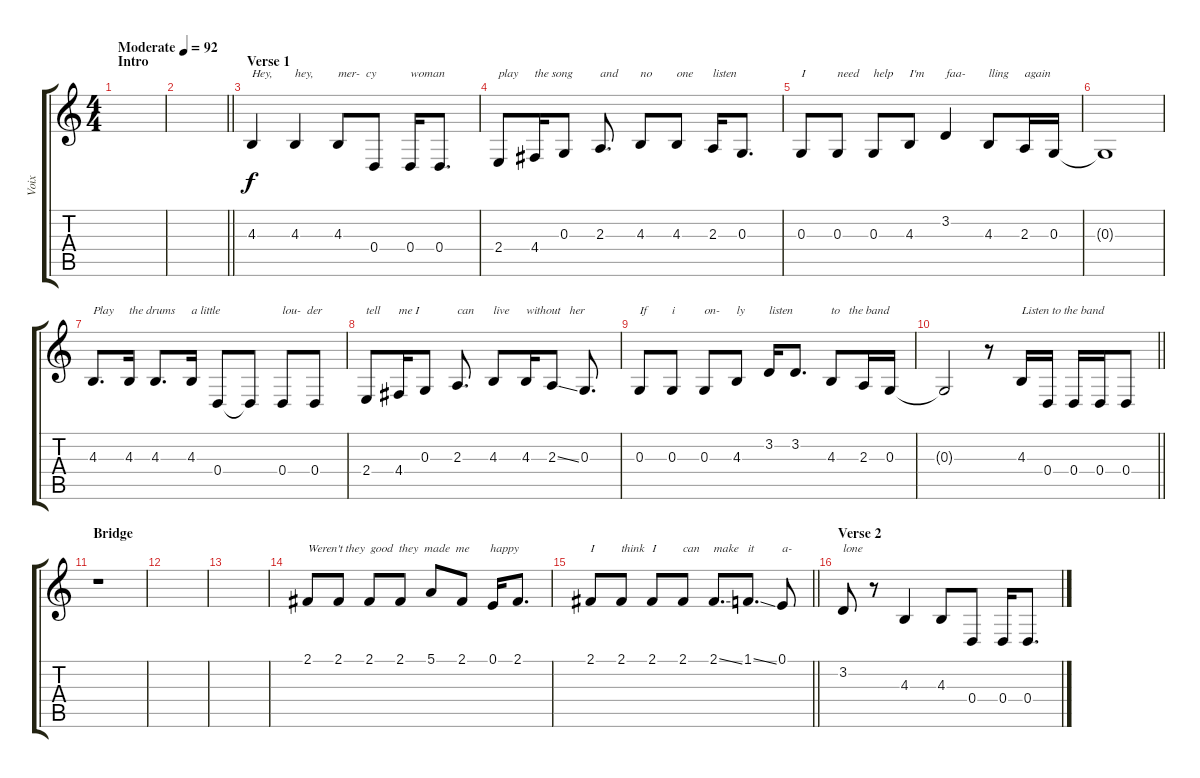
\track ("Voix" "Voix") {instrument baritonesax}
\staff {score tabs}
\tuning (E4 B3 G3 D3 A2 E2) {hide}
\ts (4 4)
\section ("" "Intro")
\tempo (92 "Moderate")
\clef g2
\ks c
|
\barLineRight lightlight
|
\section ("" "Verse 1")
4.3.4{txt "Hey,"} 4.3.4{txt "hey,"} 4.3.8{txt "mer-  cy"} 0.4.8 0.4.16{txt "woman"} 0.4.8{d} |
2.4.8{txt "play"} 4.4.16{txt "the song"} 0.3.8 2.3.8{d txt "and"} 4.3.8{txt "no"} 4.3.8{txt "one"} 2.3.16{txt "listen"} 0.3.8{d} |
0.3.8{txt "I "} 0.3.8{txt "need"} 0.3.8{txt "help"} 4.3.8{txt "I'm"} 3.2.4{txt "faa-"} 4.3.8{txt "lling"} 2.3.16{txt "again"} 0.3.16 |
0.3{t}.1 |
4.3.8{d txt "Play"} 4.3.16{txt "the drums"} 4.3.8{d} 4.3.16{txt "a little"} 0.4.8 0.4{t}.8 0.4.8{txt "lou-  der"} 0.4.8 |
2.4.8{txt "tell"} 4.4.16{txt "me I"} 0.3.8 2.3.8{d txt "can"} 4.3.8{txt "live"} 4.3.16{txt "without   her"} 2.3{ss}.8 0.3.8{d} |
0.3.8{txt "If"} 0.3.8{txt "i"} 0.3.8{txt "on-"} 4.3.8{txt "ly"} 3.2.16{txt "listen"} 3.2.8{d} 4.3.8{txt "to   the band"} 2.3.16 0.3.16 |
\barLineRight lightlight
0.3{t}.2 r.8 4.3.16{txt "Listen to the band"} 0.4.16 0.4.16 0.4.16 0.4.8 |
\section ("" "Bridge")
r.1 |
|
|
2.1.8{txt "Weren't they  good  they  made  me       happy"} 2.1.8 2.1.8 2.1.8 5.1.8 2.1.8 0.1.16 2.1.8{d} |
\barLineRight lightlight
2.1.8{txt "I "} 2.1.8{txt "think"} 2.1.8{txt "I"} 2.1.8{txt "can"} 2.1{ss}.8{d txt "make"} 1.1{ss}.8{d txt "it"} 0.1.8{txt "a-"} |
\section ("" "Verse 2")
3.2.8{txt "lone"} r.8 4.3.4 4.3.8 0.4.8 0.4.16 0.4.8{d}
